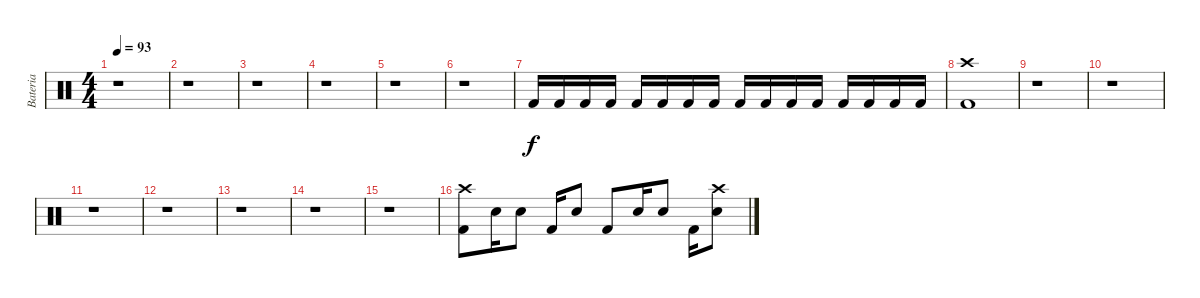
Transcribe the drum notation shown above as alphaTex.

\track ("Bateria" "Bateria") {instrument percussion}
\staff {score}
\articulation defaults
\ts (4 4)
\tempo 93
\clef neutral
\ks c
r.1{dy f} |
r.1 |
r.1 |
r.1 |
r.1 |
r.1 |
"Kick (hit) 2".16 "Kick (hit) 2".16 "Kick (hit) 2".16 "Kick (hit) 2".16 "Kick (hit) 2".16 "Kick (hit) 2".16 "Kick (hit) 2".16 "Kick (hit) 2".16 "Kick (hit) 2".16 "Kick (hit) 2".16 "Kick (hit) 2".16 "Kick (hit) 2".16 "Kick (hit) 2".16 "Kick (hit) 2".16 "Kick (hit) 2".16 "Kick (hit) 2".16 |
("Kick (hit) 2" "Crash high (hit)").1 |
r.1 |
r.1 |
r.1 |
r.1 |
r.1 |
r.1 |
r.1 |
("Crash high (hit)" "Kick (hit) 2").8 "Snare (hit) 2".16 "Snare (hit) 2".8 "Kick (hit) 2".16 "Snare (hit) 2".8 "Kick (hit) 2".8 "Snare (hit) 2".16 "Snare (hit) 2".8 "Kick (hit) 2".16 ("Crash high (hit)" "Snare (hit) 2").8
